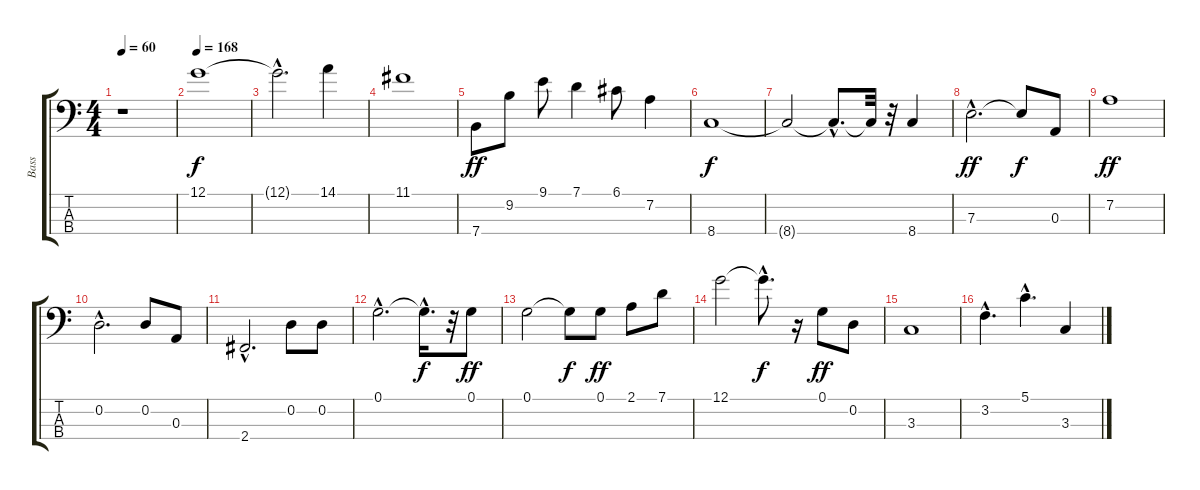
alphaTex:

\track ("Bass" "Bass") {instrument electricguitarjazz}
\staff {score tabs}
\tuning (G2 D2 A1 E1) {hide}
\ts (4 4)
\tempo 60
\clef f4
\ks c
r.1{dy f instrument electricguitarjazz} |
\tempo 168
12.1.1{volume 12 balance 8 instrument fretlessbass} |
12.1{hac t}.2{d} 14.1.4 |
11.1.1 |
7.4.8{dy ff} 9.2.8 9.1.8 7.1.4 6.1.8 7.2.4 |
8.4.1{dy f} |
8.4{t}.2 8.4{hac t}.8{d} 8.4{t}.32 r.32 8.4.4 |
7.3{hac}.2{d dy ff} 7.3{t}.8{dy f} 0.3.8 |
7.2.1{dy ff} |
0.2{hac}.2{d} 0.2.8 0.3.8 |
2.4{hac}.2{d} 0.2.8 0.2.8 |
0.1{hac}.2{d} 0.1{hac t}.16{d dy f} r.32 0.1.8{dy ff} |
0.1.2 0.1{t}.8{dy f} 0.1.8{dy ff} 2.1.8 7.1.8 |
12.1.2 12.1{hac t}.8{d dy f} r.16 0.1.8{dy ff} 0.2.8 |
3.3.1 |
3.2{hac}.4{d} 5.1{hac}.4{d} 3.3.4
